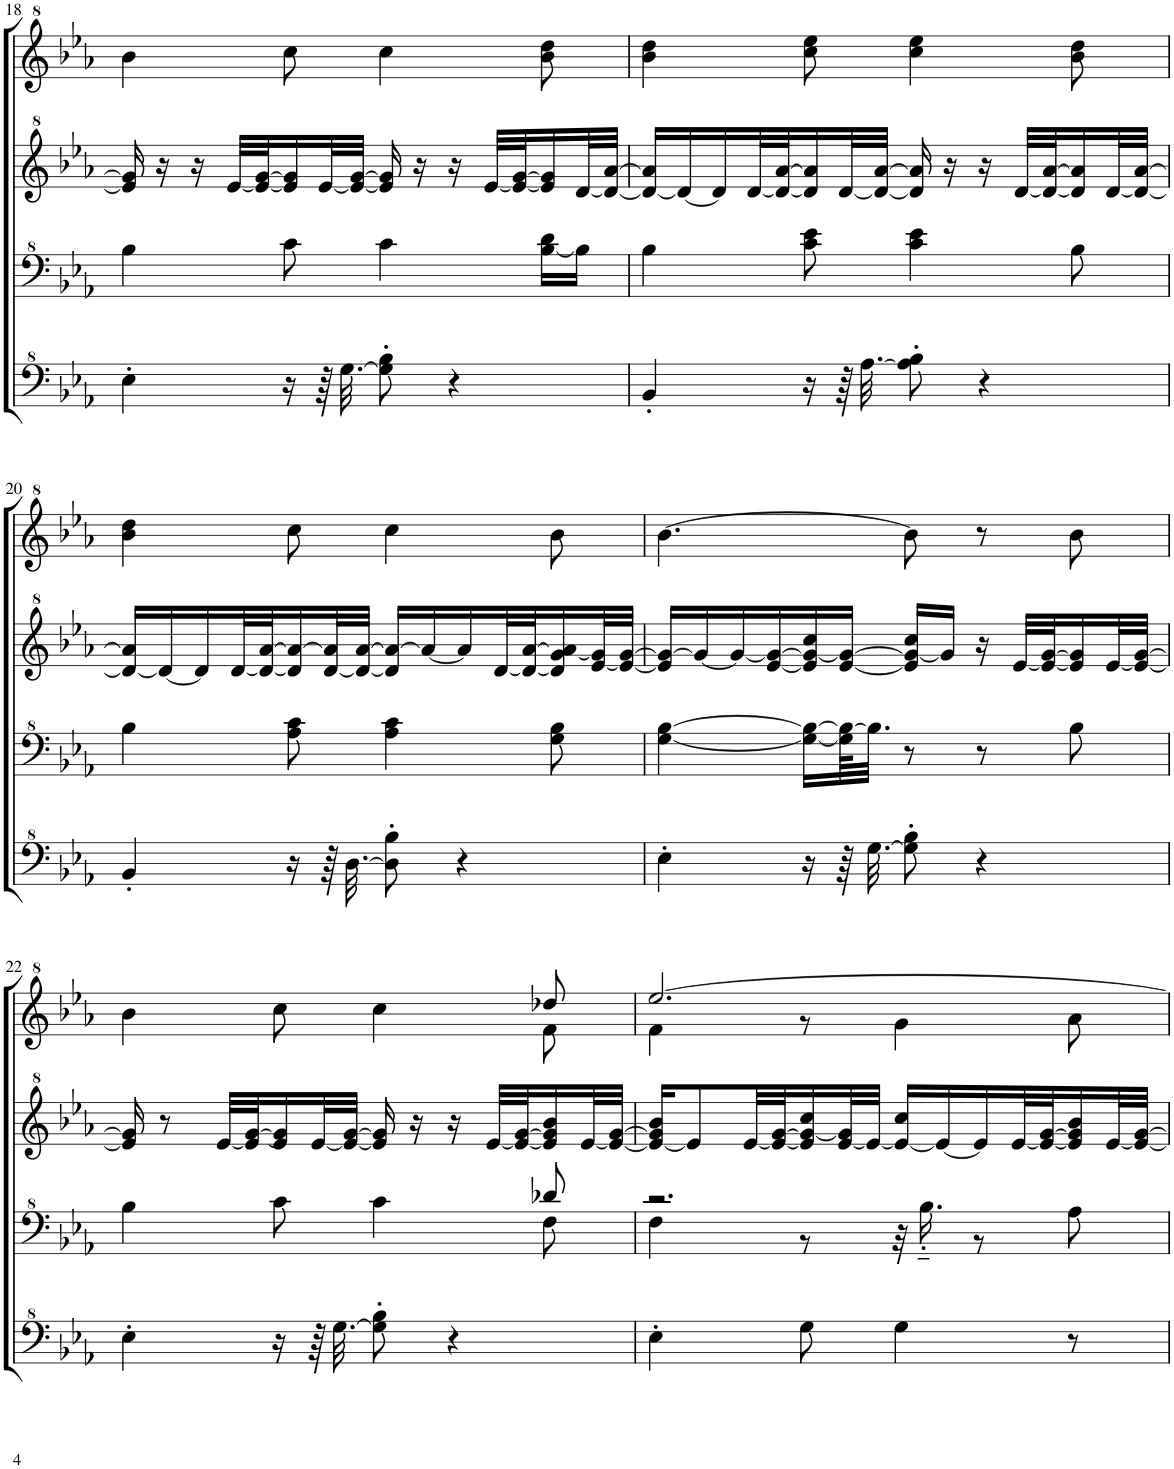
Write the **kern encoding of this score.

**kern	**kern	**kern	**kern
*part1	*part1	*part1	*part1
*staff4	*staff3	*staff2	*staff1
*I"Model III	*	*	*
!!LO:PB:g=z
*clefF^4	*clefF^4	*clefG^2	*clefG^2
*k[b-e-a-]	*k[b-e-a-]	*k[b-e-a-]	*k[b-e-a-]
*M6/8	*M6/8	*M6/8	*M6/8
=18	=18	=18	=18
4e-'\	4b-\	16ee-/] 16gg/]	4bb-\
.	.	16r	.
.	.	16r	.
.	.	[32ee-/LLL	.
.	.	32ee-/_ [32gg/J	.
16r	8cc\	16ee-/] 16gg/]	8ccc\
64r	.	[32ee-/L	.
[32.g\	.	.	.
.	.	32ee-/_ [32gg/JJJ	.
8g\]' 8b-\'	4cc\	16ee-/] 16gg/]	4ccc\
.	.	16r	.
4r	.	16r	.
.	.	[32ee-/LLL	.
.	.	32ee-/_ [32gg/J	.
.	[16b-\ 16dd\LL	16ee-/] 16gg/]	8bb-\ 8ddd\
.	16b-\JJ]	[32dd/L	.
.	.	32dd/_ [32aa-/JJJ	.
=19	=19	=19	=19
4B-'/	4b-\	16dd/_ 16aa-/]LL	4bb-\ 4ddd\
.	.	16dd/_	.
.	.	16dd/]	.
.	.	[32dd/L	.
.	.	32dd/_ [32aa-/J	.
16r	8cc\ 8ee-\	16dd/] 16aa-/]	8ccc\ 8eee-\
64r	.	[32dd/L	.
[32.a-\	.	.	.
.	.	32dd/_ [32aa-/JJJ	.
8a-\]' 8b-\'	4cc\ 4ee-\	16dd/] 16aa-/]	4ccc\ 4eee-\
.	.	16r	.
4r	.	16r	.
.	.	[32dd/LLL	.
.	.	32dd/_ [32aa-/J	.
.	8b-\	16dd/] 16aa-/]	8bb-\ 8ddd\
.	.	[32dd/L	.
.	.	32dd/_ [32aa-/JJJ	.
!!LO:LB:g=z
=20	=20	=20	=20
4B-'/	4b-\	16dd/_ 16aa-/]LL	4bb-\ 4ddd\
.	.	16dd/_	.
.	.	16dd/]	.
.	.	[32dd/L	.
.	.	32dd/_ [32aa-/J	.
16r	8a-\ 8cc\	16dd/] 16aa-/_	8ccc\
64r	.	[32dd/ 32aa-/]L	.
[32.d\	.	.	.
.	.	32dd/_ [32aa-/JJJ	.
8d\]' 8b-\'	4a-\ 4cc\	16dd/] 16aa-/_LL	4ccc\
.	.	16aa-/_	.
4r	.	16aa-/]	.
.	.	[32dd/L	.
.	.	32dd/_ [32aa-/J	.
.	8g\ 8b-\	16dd/] [16gg/ 16aa-/]	8bb-\
.	.	[32ee-/ 32gg/]L	.
.	.	32ee-/_ [32gg/JJJ	.
=21	=21	=21	=21
4e-'\	[4g\ [4b-\	16ee-/] 16gg/_LL	[4.bb-\
.	.	16gg/_	.
.	.	16gg/_	.
.	.	[16ee-/ 16gg/_	.
16r	16g\_ 16b-\_LL	16ee-/] 16gg/_ 16ccc/	.
64r	64g\] 64b-\_KL	[16ee-/ 16gg/_JJ	.
[32.g\	32.b-\JJJ]	.	.
8g\]' 8b-\'	8r	16ee-/] 16gg/_ 16ccc/LL	8bb-\]
.	.	16gg/JJ]	.
4r	8r	16r	8r
.	.	[32ee-/LLL	.
.	.	32ee-/_ [32gg/J	.
.	8b-\	16ee-/] 16gg/]	8bb-\
.	.	[32ee-/L	.
.	.	32ee-/_ [32gg/JJJ	.
!!LO:LB:g=z
=22	=22	=22	=22
*	*^	*	*^
4e-'\	8ryy	4b-\	16ee-/] 16gg/]	4bb-\	8ryy
.	.	.	8r	.	.
*	*	*	*	*v	*v
.	.	.	[32ee-/LLL	.
.	.	.	32ee-/_ [32gg/J	.
16r	.	8cc\	16ee-/] 16gg/]	8ccc\
64r	.	.	[32ee-/L	.
[32.g\	.	.	.	.
.	.	.	32ee-/_ [32gg/JJJ	.
8g\]' 8b-\'	.	4cc\	16ee-/] 16gg/]	4ccc\
.	.	.	16r	.
4r	.	.	16r	.
.	.	.	[32ee-/LLL	.
.	.	.	32ee-/_ [32gg/J	.
*	*	*	*	*^
.	8f\	8dd-X/	16ee-/] 16gg/] 16bb-/	8ddd-X/	8ff\
.	.	.	[32ee-/L	.	.
.	.	.	32ee-/_ [32gg/JJJ	.	.
=23	=23	=23	=23	=23	=23
4e-'\	4f\	2.r	16ee-/_ 16gg/] 16bb-/KL	[2.eee-/	4ff\
.	.	.	8ee-/]	.	.
.	.	.	[32ee-/LL	.	.
.	.	.	32ee-/_ [32gg/J	.	.
8g\	8r	.	16ee-/] 16gg/_ 16ccc/	.	8r
.	.	.	[32ee-/ 32gg/]L	.	.
.	.	.	32ee-/JJJ_	.	.
4g\	32r	.	16ee-/_ 16ccc/LL	.	4gg\
.	16.b-'~\	.	.	.	.
.	.	.	16ee-/_	.	.
.	8r	.	16ee-/]	.	.
.	.	.	[32ee-/L	.	.
.	.	.	32ee-/_ [32gg/J	.	.
8r	8a-\	.	16ee-/] 16gg/] 16bb-/	.	8aa-\
.	.	.	[32ee-/L	.	.
.	.	.	32ee-/_ [32gg/JJJ	.	.
*	*v	*v	*	*v	*v
=	=	=	=
*-	*-	*-	*-
